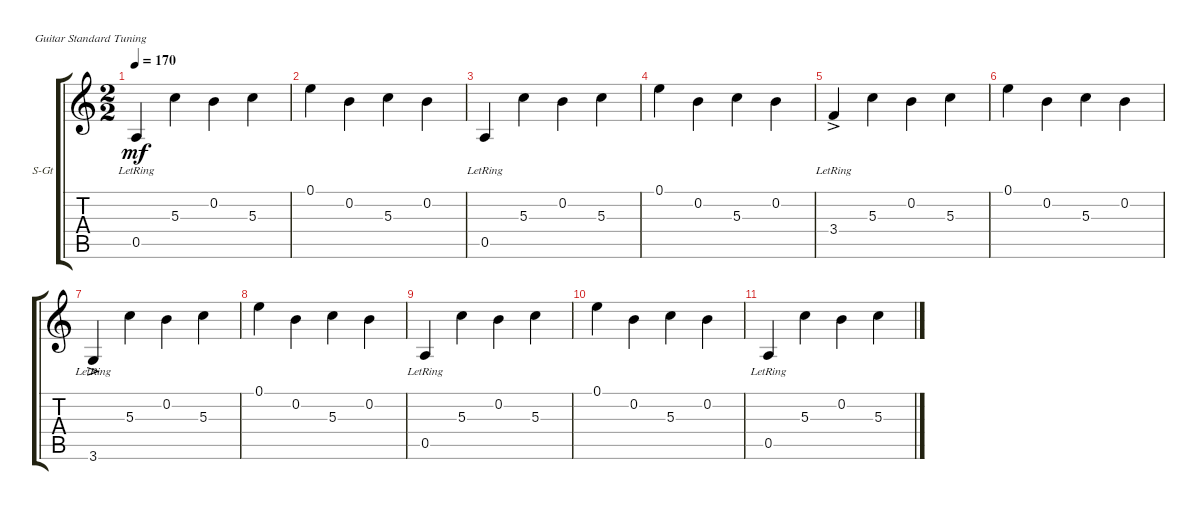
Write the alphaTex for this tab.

\defaultSystemsLayout 4
\bracketExtendMode groupsimilarinstruments
\firstSystemTrackNameOrientation horizontal
\otherSystemsTrackNameOrientation horizontal
\track ("Steel Guitar" "S-Gt") {instrument acousticguitarsteel}
\staff {score tabs}
\tuning (E4 B3 G3 D3 A2 E2)
\ts (2 2)
\tempo 170
\clef g2
\ks c
0.5{lr}.4{dy mf} 5.3.4 0.2.4 5.3.4 |
0.1.4 0.2.4 5.3.4 0.2.4 |
0.5{lr}.4 5.3.4 0.2.4 5.3.4 |
0.1.4 0.2.4 5.3.4 0.2.4 |
3.4{ac lr}.4 5.3.4 0.2.4 5.3.4 |
0.1.4 0.2.4 5.3.4 0.2.4 |
3.6{ac lr}.4 5.3.4 0.2.4 5.3.4 |
0.1.4 0.2.4 5.3.4 0.2.4 |
0.5{lr}.4 5.3.4 0.2.4 5.3.4 |
0.1.4 0.2.4 5.3.4 0.2.4 |
0.5{lr}.4 5.3.4 0.2.4 5.3.4
